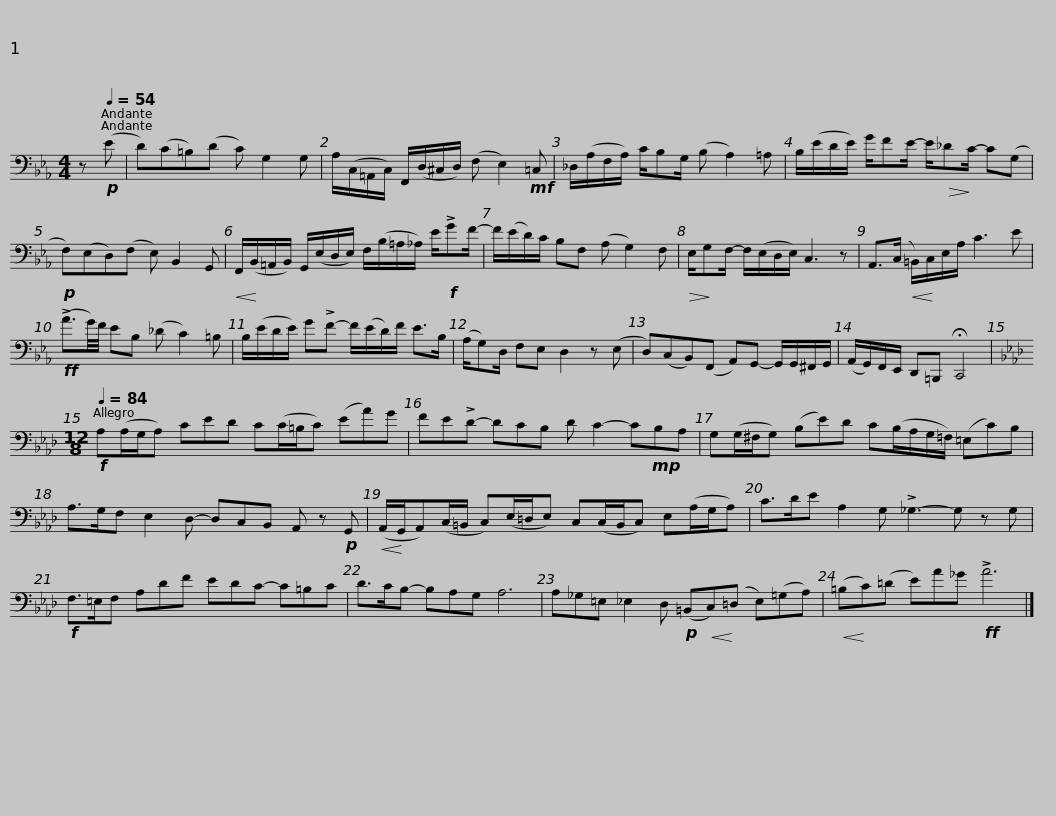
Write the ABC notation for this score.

X:1
L:1/8
M:4/4
I:linebreak $
K:Eb
V:1 bass
V:1
 z!p![Q:1/4=54][Q:1/4=54] (E | D)(C=B,)(D C) G,2 G, | A,/(C,/=A,,/C,/) F,,/(D,/^C,/D,/) (F, E,2)!mf! =C, | _D,/(A,/F,/A,/) C/B,G,/ (B, A,2) =A, |$ B,/(E/D/E/) G/FE/- E/!>(!_D!>)!C/- C(G, | %5
!p! F,)(E,D,)(F, E,) B,,2 G,, |!<(! F,,/!<)!(B,,/=A,,/B,,/) G,,/(E,/D,/E,/) F,/(B,/=A,/_A,/) E/!f!!>!GF/- |$ F/(E/D/)C/ B,F, (A, G,2) F, |!>(! E,/!>)!G,F,/- F,/(E,/D,/E,/) C,3 z | A,,>(C,!<(! =B,,/)!<)!C,/E,/A,/ C3 E | %10
!ff! (!>!A3/2G/4)F/4 EB, (_D C2) =B, |$ B,/(E/D/E/) G!>!F- F/(E/D/)F/ E>B, | (A,/G,)D,/ F,E, D,2 z (E, | D,)(C,B,,)(F,, A,,)G,,- G,,/G,,/^F,,/G,,/ |$ (A,,/G,,/)F,,/E,,/ D,,=B,,, !fermata!C,,4 | %15
[K:Ab][M:12/8][Q:1/4=84]!f! A,(A,/G,/A,) CED C(C/=B,/C) (EA)G |$ FE!>!D- DCB, D C2- C!mp!B,A, | G,(G,/^F,/G,) (B,E)D C(B,/A,/G,/=F,/) (=E,C)B, |$ A,>G,F, E,2 D,- D,C,B,, A,, z!p! G,, |!<(! (A,,/!<)!G,,/A,,)(C,/=B,,/ C,)(E,/=D,/E,) C,(C,/B,,/C,) E,(A,/G,/A,) |$ %20
 C>DE A,2 G, !>!_G,3- G, z G, |!f! F,>=E,F, A,DF EDC- C=B,C | D>CB,- B,A,G, A,6 |$ A,_G,=E, _E,2 D,!p! (=B,,!<(!C,)!<)!(=D, E,)(=G,A,) |!<(! (=B,!<)!C)(=D E)A_G!ff! !>!A6 |] %25
